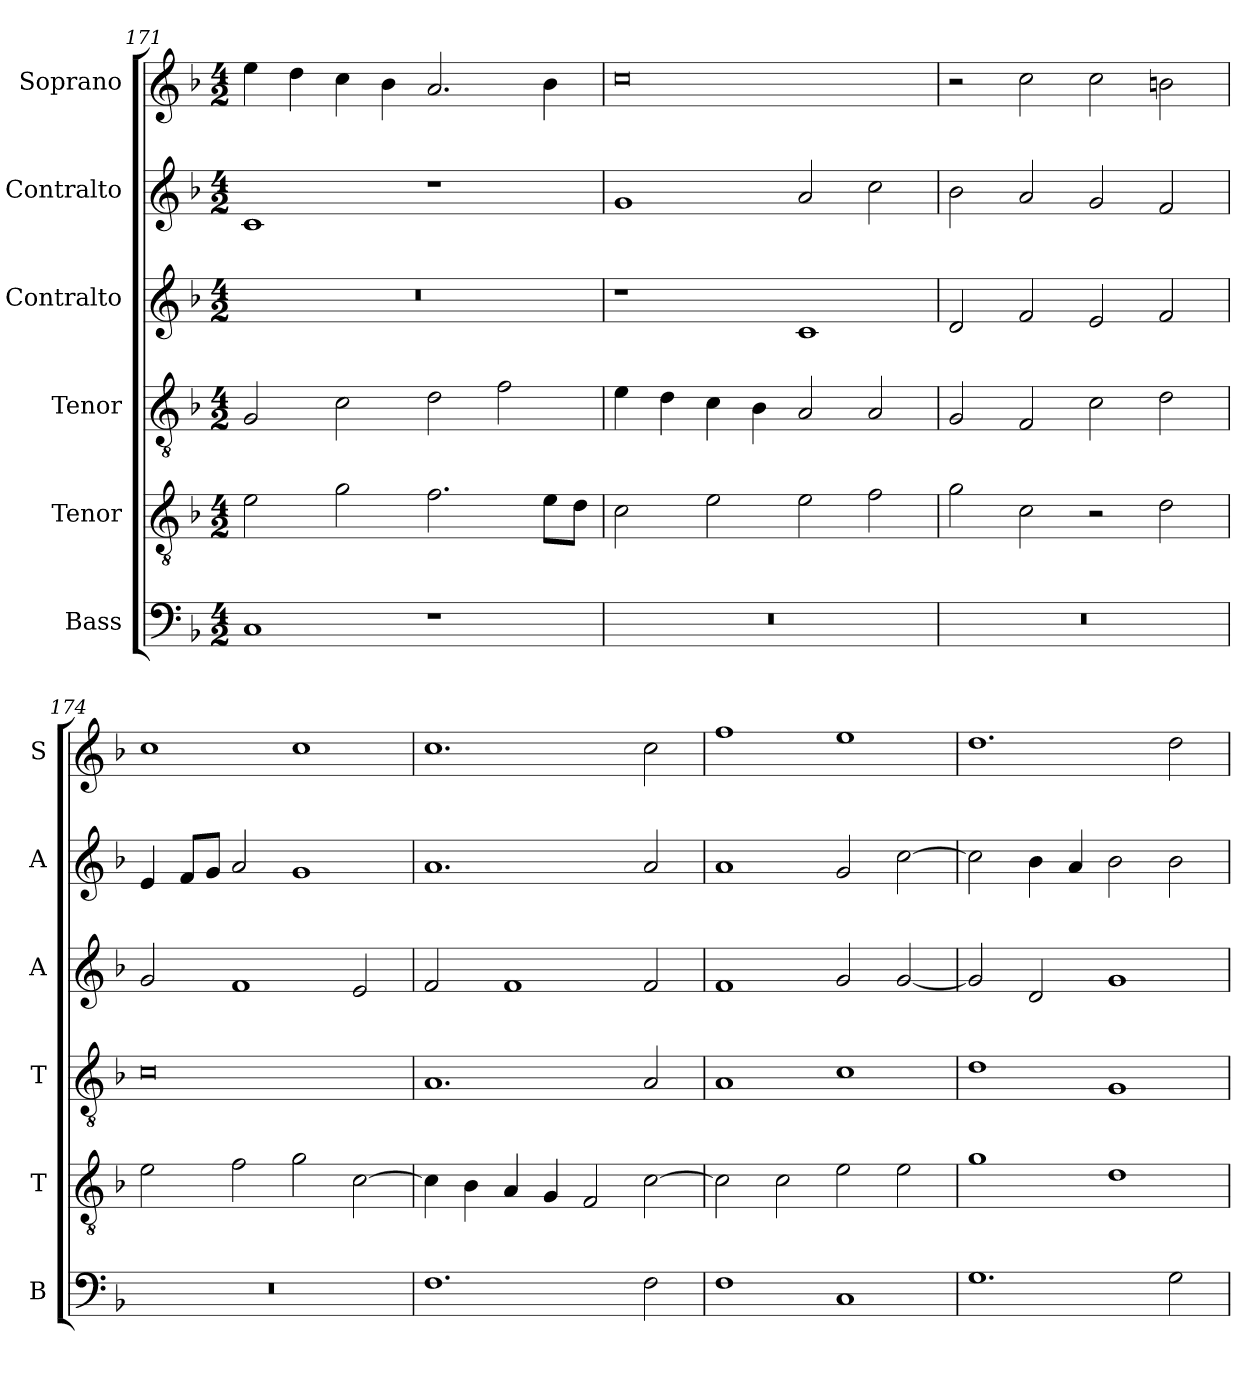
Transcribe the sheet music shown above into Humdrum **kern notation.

**kern	**kern	**kern	**kern	**kern	**kern
*part6	*part5	*part4	*part3	*part2	*part1
*staff6	*staff5	*staff4	*staff3	*staff2	*staff1
*I"Bass	*I"Tenor	*I"Tenor	*I"Contralto	*I"Contralto	*I"Soprano
*I'B	*I'T	*I'T	*I'A	*I'A	*I'S
*clefF4	*clefGv2	*clefGv2	*clefG2	*clefG2	*clefG2
*k[b-]	*k[b-]	*k[b-]	*k[b-]	*k[b-]	*k[b-]
*F:ion	*F:ion	*F:ion	*F:ion	*F:ion	*F:ion
*M4/2	*M4/2	*M4/2	*M4/2	*M4/2	*M4/2
=171	=171	=171	=171	=171	=171
1C	2e	2G	0r	1c	4ee
.	.	.	.	.	4dd
.	2g	2c	.	.	4cc
.	.	.	.	.	4b-
1r	2.f	2d	.	1r	2.a
.	.	2f	.	.	.
.	8e\L	.	.	.	4b-
.	8d\J	.	.	.	.
=172	=172	=172	=172	=172	=172
0r	2c	4e	1r	1g	0cc
.	.	4d	.	.	.
.	2e	4c	.	.	.
.	.	4B-	.	.	.
.	2e	2A	1c	2a	.
.	2f	2A	.	2cc	.
=173	=173	=173	=173	=173	=173
0r	2g	2G	2d	2b-	2r
.	2c	2F	2f	2a	2cc
.	2r	2c	2e	2g	2cc
.	2d	2d	2f	2f	2bn
=174	=174	=174	=174	=174	=174
0r	2e	0c	2g	4e	1cc
.	.	.	.	8f/L	.
.	.	.	.	8g/J	.
.	2f	.	1f	2a	.
.	2g	.	.	1g	1cc
.	[2c	.	2e	.	.
=175	=175	=175	=175	=175	=175
1.F	4c]	1.A	2f	1.a	1.cc
.	4B-	.	.	.	.
.	4A	.	1f	.	.
.	4G	.	.	.	.
.	2F	.	.	.	.
2F	[2c	2A	2f	2a	2cc
=176	=176	=176	=176	=176	=176
1F	2c]	1A	1f	1a	1ff
.	2c	.	.	.	.
1C	2e	1c	2g	2g	1ee
.	2e	.	[2g	[2cc	.
=177	=177	=177	=177	=177	=177
1.G	1g	1d	2g]	2cc]	1.dd
.	.	.	2d	4b-	.
.	.	.	.	4a	.
.	1d	1G	1g	2b-	.
2G	.	.	.	2b-	2dd
=	=	=	=	=	=
*-	*-	*-	*-	*-	*-
